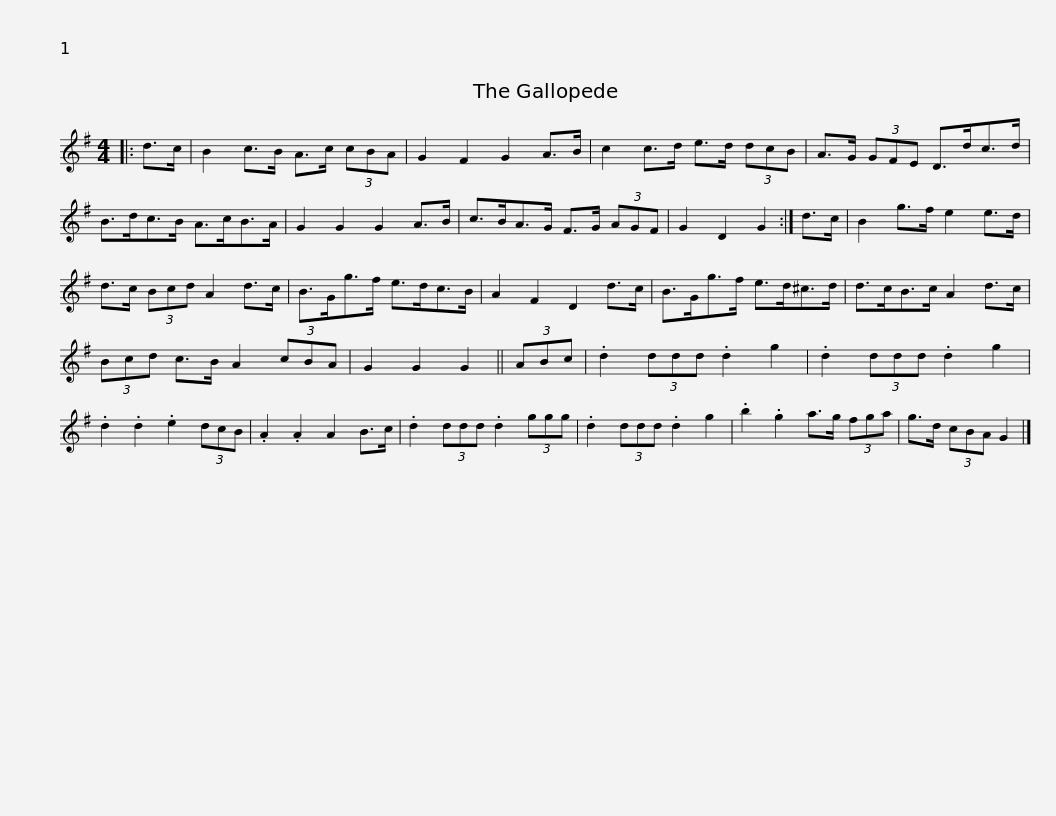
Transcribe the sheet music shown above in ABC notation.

X:1
L:1/8
M:4/4
I:linebreak $
K:G
V:1 treble
V:1
|: d>c | B2 c>B A>c (3cBA | G2 F2 G2 A>B | c2 c>d e>d (3dcB | A>G (3GFE D>dc>d |$ %5
 B>dc>B A>cB>A | G2 G2 G2 A>B | c>BA>G F>G (3AGF | G2 D2 G2 :| d>c | %10
 B2 g>f e2 e>d |$ d>c (3Bcd A2 d>c | B>Gg>f e>dc>B | A2 F2 D2 d>c | B>Gg>f e>d^c>d | %15
 d>cB>c A2 d>c |$ (3Bcd c>B A2 (3cBA | G2 G2 G2 || (3ABc | .d2 (3ddd .d2 g2 | %20
 .d2 (3ddd .d2 g2 | .d2 .d2 .e2 (3dcB | .A2 .A2 A2 B>c |$ .d2 (3ddd .d2 (3ggg | .d2 (3ddd .d2 g2 | %25
 .b2 .g2 a>g (3fga | g>d (3cBA G2 |] %27
